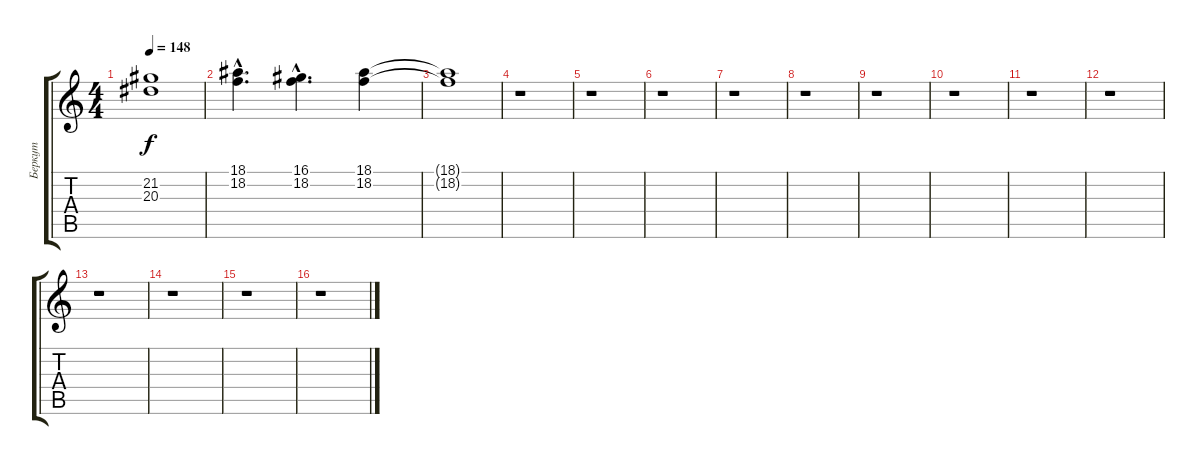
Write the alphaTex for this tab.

\track ("Беркут" "Беркут") {instrument violin}
\staff {score tabs}
\tuning (E4 B3 G3 D3 A2 E2) {hide}
\ts (4 4)
\tempo 148
\clef g2
\ks c
(21.2{t} 20.3{t}).1{dy f} |
(18.1{hac} 18.2{hac}).4{d} (16.1{hac} 18.2{hac}).4{d} (18.1 18.2).4 |
(18.1{t} 18.2{t}).1 |
r.1 |
r.1 |
r.1 |
r.1 |
r.1 |
r.1 |
r.1 |
r.1 |
r.1 |
r.1 |
r.1 |
r.1 |
r.1
